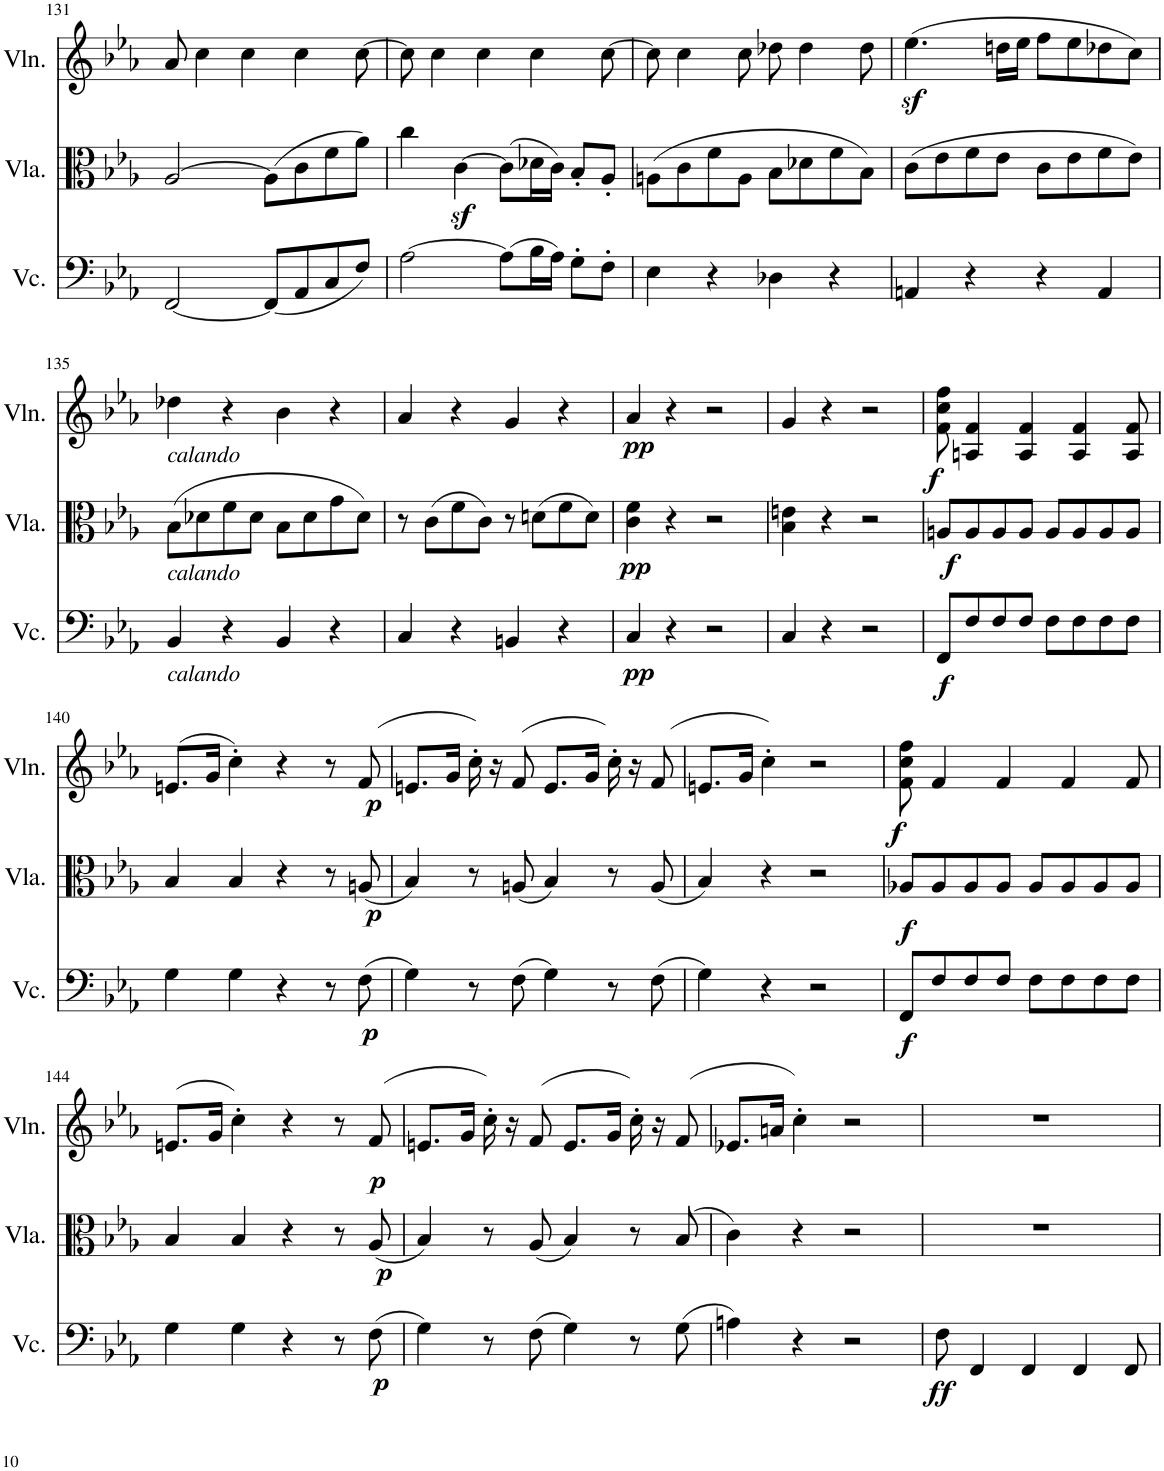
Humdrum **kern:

**kern	**dynam	**kern	**dynam	**kern	**dynam
*part3	*part3	*part2	*part2	*part1	*part1
*staff3	*staff3	*staff2	*staff2	*staff1	*staff1
*I"Violoncello	*	*I"Viola	*	*I"Violin	*
*I'Vc.	*	*I'Vla.	*	*I'Vln.	*
!!LO:PB:g=z
*clefF4	*	*clefC3	*	*clefG2	*
*k[b-e-a-]	*	*k[b-e-a-]	*	*k[b-e-a-]	*
*M4/4	*	*M4/4	*	*M4/4	*
*met(c)	*	*met(c)	*	*met(c)	*
=131	=131	=131	=131	=131	=131
[2FF/	.	[2A-/	.	8a-/	.
.	.	.	.	4cc\	.
.	.	.	.	4cc\	.
(8FF/L]	.	(8A-\L]	.	.	.
8AA-/	.	8c\	.	4cc\	.
8C/	.	8f\	.	.	.
8F/J)	.	8a-\J)	.	[8cc\	.
=132	=132	=132	=132	=132	=132
[2A-\	.	4cc\	.	8cc\]	.
.	.	.	.	4cc\	.
.	.	[4cz<\	.	.	.
.	.	.	.	4cc\	.
(8A-\L]	.	(8c\L]	.	.	.
16B-\L	.	16d-X\L	.	4cc\	.
16A-\JJ)	.	16c\JJ)	.	.	.
8G'\L	.	8B-'/L	.	.	.
8F'\J	.	8A-'/J	.	[8cc\	.
=133	=133	=133	=133	=133	=133
4E-\	.	(8An\L	.	8cc\]	.
.	.	8c\	.	4cc\	.
4r	.	8f\	.	.	.
.	.	8A\J	.	8cc\	.
4D-X\	.	8B-\L	.	8dd-X\	.
.	.	8d-X\	.	4dd-\	.
4r	.	8f\	.	.	.
.	.	8B-\J)	.	8dd-\	.
=134	=134	=134	=134	=134	=134
4AAn/	.	(8c\L	.	(4.ee-z<\	.
.	.	8e-\	.	.	.
4r	.	8f\	.	.	.
.	.	8e-\J	.	16ddn\LL	.
.	.	.	.	16ee-\JJ	.
4r	.	8c\L	.	8ff\L	.
.	.	8e-\	.	8ee-\	.
4AA/	.	8f\	.	8dd-X\	.
.	.	8e-\J)	.	8cc\J)	.
!!LO:LB:g=z
=135	=135	=135	=135	=135	=135
!	!	!	!	!LO:TX:b:i:t=calando	!
!	!	!LO:TX:b:i:t=calando	!	!	!
!LO:TX:b:i:t=calando	!	!	!	!	!
4BB-/	.	(8B-\L	.	4dd-X\	.
.	.	8d-X\	.	.	.
4r	.	8f\	.	4r	.
.	.	8d-\J	.	.	.
4BB-/	.	8B-\L	.	4b-\	.
.	.	8d-\	.	.	.
4r	.	8g\	.	4r	.
.	.	8d-\J)	.	.	.
=136	=136	=136	=136	=136	=136
4C/	.	8r	.	4a-/	.
.	.	(8c\L	.	.	.
4r	.	8f\	.	4r	.
.	.	8c\J)	.	.	.
4BBn/	.	8r	.	4g/	.
.	.	(8dn\L	.	.	.
4r	.	8f\	.	4r	.
.	.	8d\J)	.	.	.
=137	=137	=137	=137	=137	=137
!	!LO:DY:b	!	!LO:DY:b	!	!LO:DY:b
4C/	pp	4c\ 4f\	pp	4a-/	pp
4r	.	4r	.	4r	.
2r	.	2r	.	2r	.
=138	=138	=138	=138	=138	=138
4C/	.	4B-\ 4en\	.	4g/	.
4r	.	4r	.	4r	.
2r	.	2r	.	2r	.
=139	=139	=139	=139	=139	=139
!	!LO:DY:b	!	!LO:DY:b	!	!LO:DY:b
8FF/L	f	8An/L	f	8f\ 8cc\ 8ff\	f
8F/	.	8A/	.	4An/ 4f/	.
8F/	.	8A/	.	.	.
8F/J	.	8A/J	.	4A/ 4f/	.
8F\L	.	8A/L	.	.	.
8F\	.	8A/	.	4A/ 4f/	.
8F\	.	8A/	.	.	.
8F\J	.	8A/J	.	8A/ 8f/	.
!!LO:LB:g=z
=140	=140	=140	=140	=140	=140
4G\	.	4B-/	.	(8.en/L	.
.	.	.	.	16g/Jk	.
4G\	.	4B-/	.	4cc'\)	.
4r	.	4r	.	4r	.
8r	.	8r	.	8r	.
!	!LO:DY:b	!	!LO:DY:b	!	!LO:DY:b
(8F\	p	(8An/	p	(>8f/	p
=141	=141	=141	=141	=141	=141
4G\)	.	4B-/)	.	8.en/L	.
.	.	.	.	16g/Jk	.
8r	.	8r	.	16cc'\)	.
.	.	.	.	16r	.
(8F\	.	(8An/	.	(8f/	.
4G\)	.	4B-/)	.	8.e/L	.
.	.	.	.	16g/Jk	.
8r	.	8r	.	16cc'\)	.
.	.	.	.	16r	.
(8F\	.	(8A/	.	(>8f/	.
=142	=142	=142	=142	=142	=142
4G\)	.	4B-/)	.	8.en/L	.
.	.	.	.	16g/Jk	.
4r	.	4r	.	4cc'\)	.
2r	.	2r	.	2r	.
=143	=143	=143	=143	=143	=143
!	!LO:DY:b	!	!LO:DY:b	!	!LO:DY:b
8FF/L	f	8A-X/L	f	8f\ 8cc\ 8ff\	f
8F/	.	8A-/	.	4f/	.
8F/	.	8A-/	.	.	.
8F/J	.	8A-/J	.	4f/	.
8F\L	.	8A-/L	.	.	.
8F\	.	8A-/	.	4f/	.
8F\	.	8A-/	.	.	.
8F\J	.	8A-/J	.	8f/	.
!!LO:LB:g=z
=144	=144	=144	=144	=144	=144
4G\	.	4B-/	.	(8.en/L	.
.	.	.	.	16g/Jk	.
4G\	.	4B-/	.	4cc'\)	.
4r	.	4r	.	4r	.
8r	.	8r	.	8r	.
!	!LO:DY:b	!	!LO:DY:b	!	!LO:DY:b
(8F\	p	(8A-/	p	(>8f/	p
=145	=145	=145	=145	=145	=145
4G\)	.	4B-/)	.	8.en/L	.
.	.	.	.	16g/Jk	.
8r	.	8r	.	16cc'\)	.
.	.	.	.	16r	.
(8F\	.	(8A-/	.	(8f/	.
4G\)	.	4B-/)	.	8.e/L	.
.	.	.	.	16g/Jk	.
8r	.	8r	.	16cc'\)	.
.	.	.	.	16r	.
(8G\	.	(8B-/	.	(>8f/	.
=146	=146	=146	=146	=146	=146
4An\)	.	4c\)	.	8.e-X/L	.
.	.	.	.	16an/Jk	.
4r	.	4r	.	4cc'\)	.
2r	.	2r	.	2r	.
=147	=147	=147	=147	=147	=147
!	!LO:DY:b	!	!	!	!
8F\	ff	1r	.	1r	.
4FF/	.	.	.	.	.
4FF/	.	.	.	.	.
4FF/	.	.	.	.	.
8FF/	.	.	.	.	.
=	=	=	=	=	=
*-	*-	*-	*-	*-	*-
